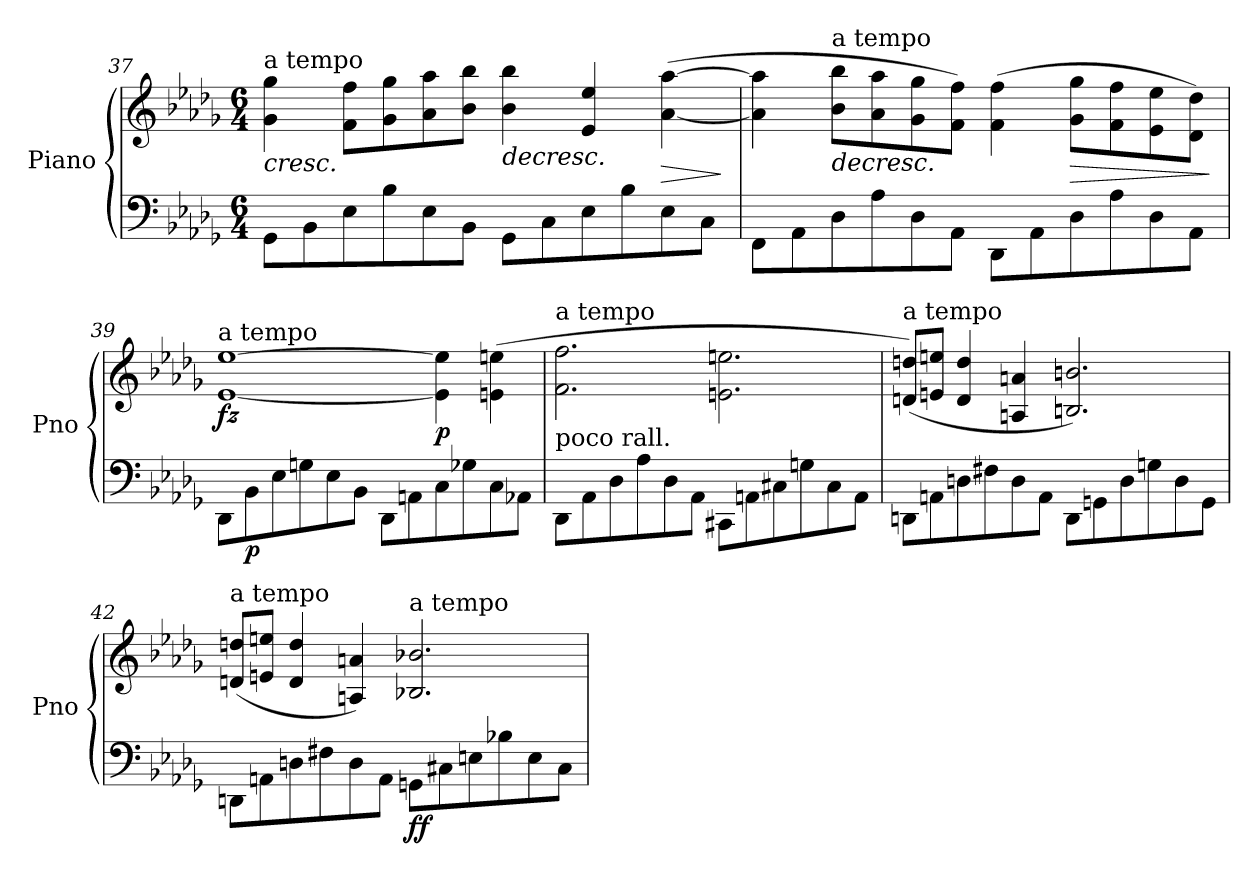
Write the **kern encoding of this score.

**kern	**kern	**dynam
*part1	*part1	*part1
*staff2	*staff1	*staff1/2
*I"Piano	*	*
*I'Pno	*	*
*clefF4	*clefG2	*
*k[b-e-a-d-g-]	*k[b-e-a-d-g-]	*
*D-:	*D-:	*
*M6/4	*M6/4	*
=37	=37	=37
!	!LO:TX:a:t=a tempo	!
!	!	!LO:HP:b
8GG-\L	4g-\ 4gg-\	<
8BB-\	.	.
8E-\	8f\ 8ff\L	.
8B-\	8g-\ 8gg-\	.
8E-\	8a-\ 8aa-\	.
8BB-\J	8b-\ 8bb-\J	.
!	!	!LO:HP:b
8GG-\L	4b-\ 4bb-\	>
8C\	.	.
8E-\	4e-/ 4ee-/	.
8B-\	.	.
!	!	!LO:HP:b
8E-\	([4a-\ [4aa-\	>
8C\J	.	.
.	.	[ ]
!!LO:LB:g=z
=38	=38	=38
8FF\L	4a-\] 4aa-\]	.
8AA-\	.	.
!	!LO:TX:a:t=a tempo	!
!	!	!LO:HP:b
8D-\	8b-\ 8bb-\L	>
8A-\	8a-\ 8aa-\	.
8D-\	8g-\ 8gg-\	.
8AA-\J	8f\ 8ff\J)	.
8DD-\L	(4f\ 4ff\	.
8AA-\	.	.
!	!	!LO:HP:b
8D-\	8g-\ 8gg-\L	>
8A-\	8f\ 8ff\	.
8D-\	8e-\ 8ee-\	.
8AA-\J	8d-\ 8dd-\J)	.
.	.	] ]
=39	=39	=39
!	!LO:TX:a:t=a tempo	!
!	!	!LO:DY:b
8DD-\L	[1e- [1ee-	fz
!	!	!LO:DY:b=2
8BB-\	.	p
8E-\	.	.
8Gn\	.	.
8E-\	.	.
8BB-\J	.	.
8DD-\L	.	.
8AAn\	.	.
!	!	!LO:DY:b
8C\	4e-\] 4ee-\]	p
8G-X\	.	.
8C\	(4en\ 4een\	.
8AA-X\J	.	.
.	.	]
=40	=40	=40
!	!LO:TX:a:t=a tempo	!
!LO:TX:a:t=poco rall.	!	!
8DD-\L	2.f\ 2.ff\	.
8AA-\	.	.
8D-\	.	.
8A-\	.	.
8D-\	.	.
8AA-\J	.	.
8CC#X\L	2.en\ 2.een\	.
8AAn\	.	.
8C#X\	.	.
8Gn\	.	.
8C#\	.	.
8AA\J	.	.
!!LO:LB:g=z
=41	=41	=41
!	!LO:TX:a:t=a tempo	!
8DDn\L	(8dn/ 8ddn/L)	.
8AAn\	8en/ 8een/J	.
8Dn\	4d/ 4dd/	.
8F#X\	.	.
8D\	4An/ 4an/	.
8AA\J	.	.
8DD\L	2.Bn/ 2.bn/)	.
8GGn\	.	.
8D\	.	.
8Gn\	.	.
8D\	.	.
8GG\J	.	.
=42	=42	=42
!	!LO:TX:a:t=a tempo	!
8DDn\L	(8dn/ 8ddn/L	.
8AAn\	8en/ 8een/J	.
8Dn\	4d/ 4dd/	.
8F#X\	.	.
8D\	4An/ 4an/)	.
8AA\J	.	.
!	!LO:TX:a:t=a tempo	!
!	!	!LO:DY:b=2
!	!	!LO:DY:n=1:b
8GGn\L	2.B-X/ 2.b-X/	f f
8C#X\	.	.
8En\	.	.
8B-X\	.	.
8E\	.	.
8C#\J	.	.
=	=	=
*-	*-	*-
